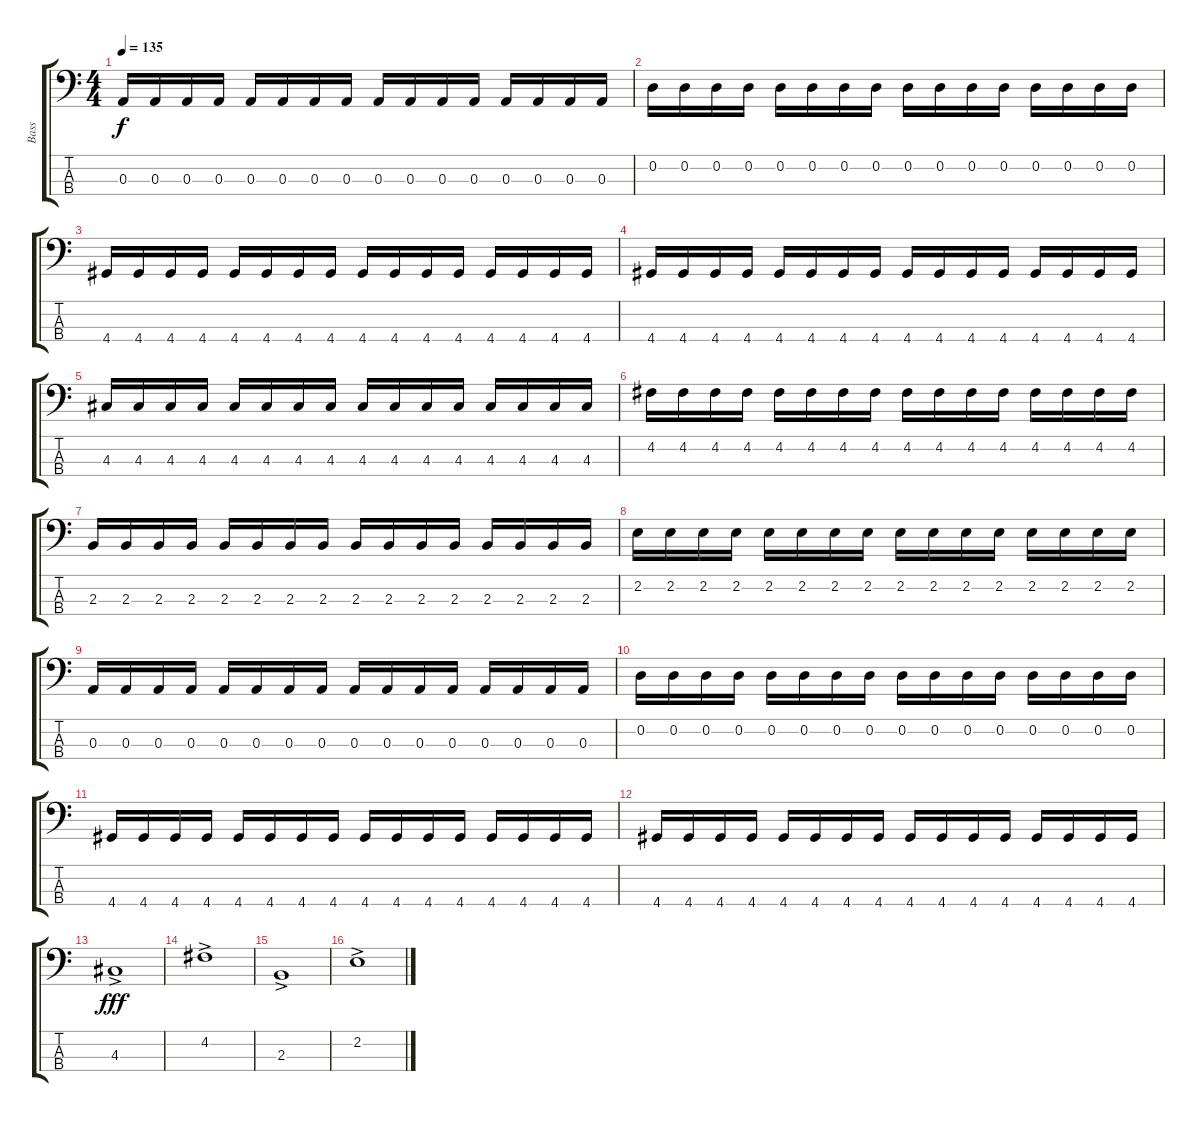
\track ("Bass" "Bass") {instrument electricbassfinger}
\staff {score tabs}
\tuning (G2 D2 A1 E1) {hide}
\ts (4 4)
\tempo 135
\clef f4
\ks c
0.3.16{dy f} 0.3.16 0.3.16 0.3.16 0.3.16 0.3.16 0.3.16 0.3.16 0.3.16 0.3.16 0.3.16 0.3.16 0.3.16 0.3.16 0.3.16 0.3.16 |
0.2.16 0.2.16 0.2.16 0.2.16 0.2.16 0.2.16 0.2.16 0.2.16 0.2.16 0.2.16 0.2.16 0.2.16 0.2.16 0.2.16 0.2.16 0.2.16 |
4.4.16 4.4.16 4.4.16 4.4.16 4.4.16 4.4.16 4.4.16 4.4.16 4.4.16 4.4.16 4.4.16 4.4.16 4.4.16 4.4.16 4.4.16 4.4.16 |
4.4.16 4.4.16 4.4.16 4.4.16 4.4.16 4.4.16 4.4.16 4.4.16 4.4.16 4.4.16 4.4.16 4.4.16 4.4.16 4.4.16 4.4.16 4.4.16 |
4.3.16 4.3.16 4.3.16 4.3.16 4.3.16 4.3.16 4.3.16 4.3.16 4.3.16 4.3.16 4.3.16 4.3.16 4.3.16 4.3.16 4.3.16 4.3.16 |
4.2.16 4.2.16 4.2.16 4.2.16 4.2.16 4.2.16 4.2.16 4.2.16 4.2.16 4.2.16 4.2.16 4.2.16 4.2.16 4.2.16 4.2.16 4.2.16 |
2.3.16 2.3.16 2.3.16 2.3.16 2.3.16 2.3.16 2.3.16 2.3.16 2.3.16 2.3.16 2.3.16 2.3.16 2.3.16 2.3.16 2.3.16 2.3.16 |
2.2.16 2.2.16 2.2.16 2.2.16 2.2.16 2.2.16 2.2.16 2.2.16 2.2.16 2.2.16 2.2.16 2.2.16 2.2.16 2.2.16 2.2.16 2.2.16 |
0.3.16 0.3.16 0.3.16 0.3.16 0.3.16 0.3.16 0.3.16 0.3.16 0.3.16 0.3.16 0.3.16 0.3.16 0.3.16 0.3.16 0.3.16 0.3.16 |
0.2.16 0.2.16 0.2.16 0.2.16 0.2.16 0.2.16 0.2.16 0.2.16 0.2.16 0.2.16 0.2.16 0.2.16 0.2.16 0.2.16 0.2.16 0.2.16 |
4.4.16 4.4.16 4.4.16 4.4.16 4.4.16 4.4.16 4.4.16 4.4.16 4.4.16 4.4.16 4.4.16 4.4.16 4.4.16 4.4.16 4.4.16 4.4.16 |
4.4.16 4.4.16 4.4.16 4.4.16 4.4.16 4.4.16 4.4.16 4.4.16 4.4.16 4.4.16 4.4.16 4.4.16 4.4.16 4.4.16 4.4.16 4.4.16 |
4.3{ac}.1{dy fff} |
4.2{ac}.1 |
2.3{ac}.1 |
2.2{ac}.1
